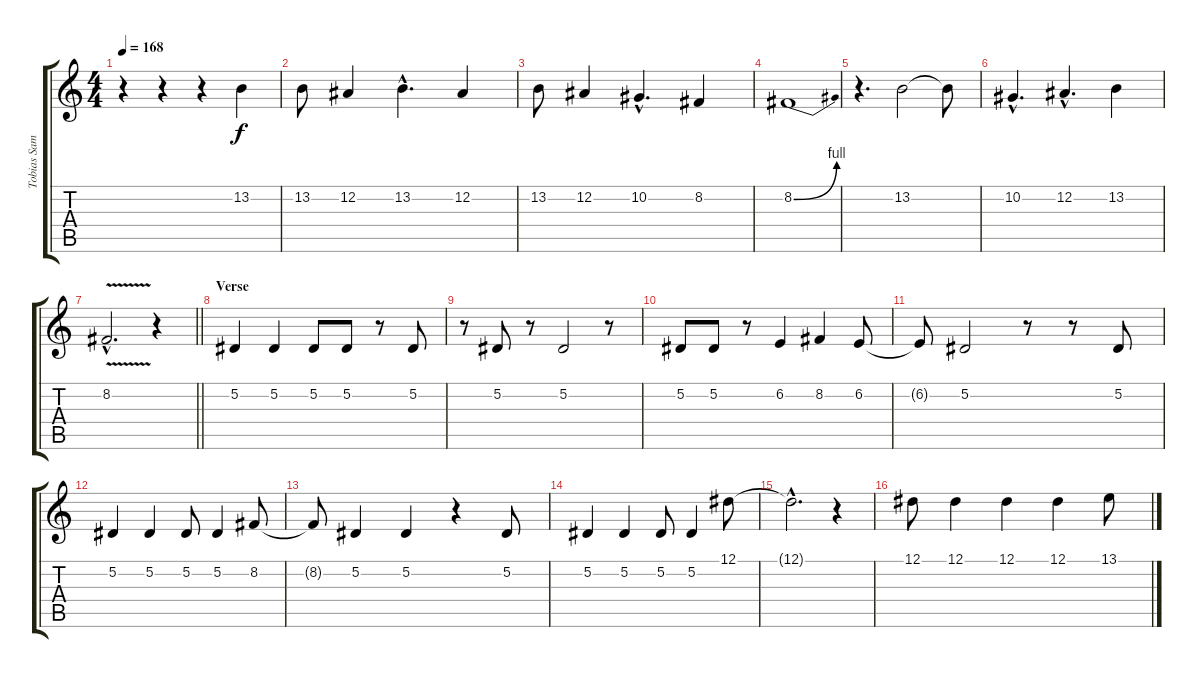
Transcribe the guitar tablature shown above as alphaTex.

\track ("Tobias Sammet" "Tobias Sam") {instrument lead1square}
\staff {score tabs}
\tuning (Eb4 Bb3 Gb3 Db3 Ab2 Eb2) {hide}
\ts (4 4)
\tempo 168
\clef g2
\ks c
r.4{dy f} r.4 r.4 13.2.4 |
13.2.8 12.2.4 13.2{hac}.4{d} 12.2.4 |
13.2.8 12.2.4 10.2{hac}.4{d} 8.2.4 |
8.2{be (bend 0 0 60 4)}.1 |
r.4{d} 13.2.2 13.2{t}.8 |
10.2{hac}.4{d} 12.2{hac}.4{d} 13.2.4 |
\barLineRight lightlight
8.2{v hac}.2{d} r.4 |
\section ("" "Verse")
5.2.4 5.2.4 5.2.8 5.2.8 r.8 5.2.8 |
r.8 5.2.8 r.8 5.2.2 r.8 |
5.2.8 5.2.8 r.8 6.2.4 8.2.4 6.2.8 |
6.2{t}.8 5.2.2 r.8 r.8 5.2.8 |
5.2.4 5.2.4 5.2.8 5.2.4 8.2.8 |
8.2{t}.8 5.2.4 5.2.4 r.4 5.2.8 |
5.2.4 5.2.4 5.2.8 5.2.4 12.1.8 |
12.1{hac t}.2{d} r.4 |
12.1.8 12.1.4 12.1.4 12.1.4 13.1.8
